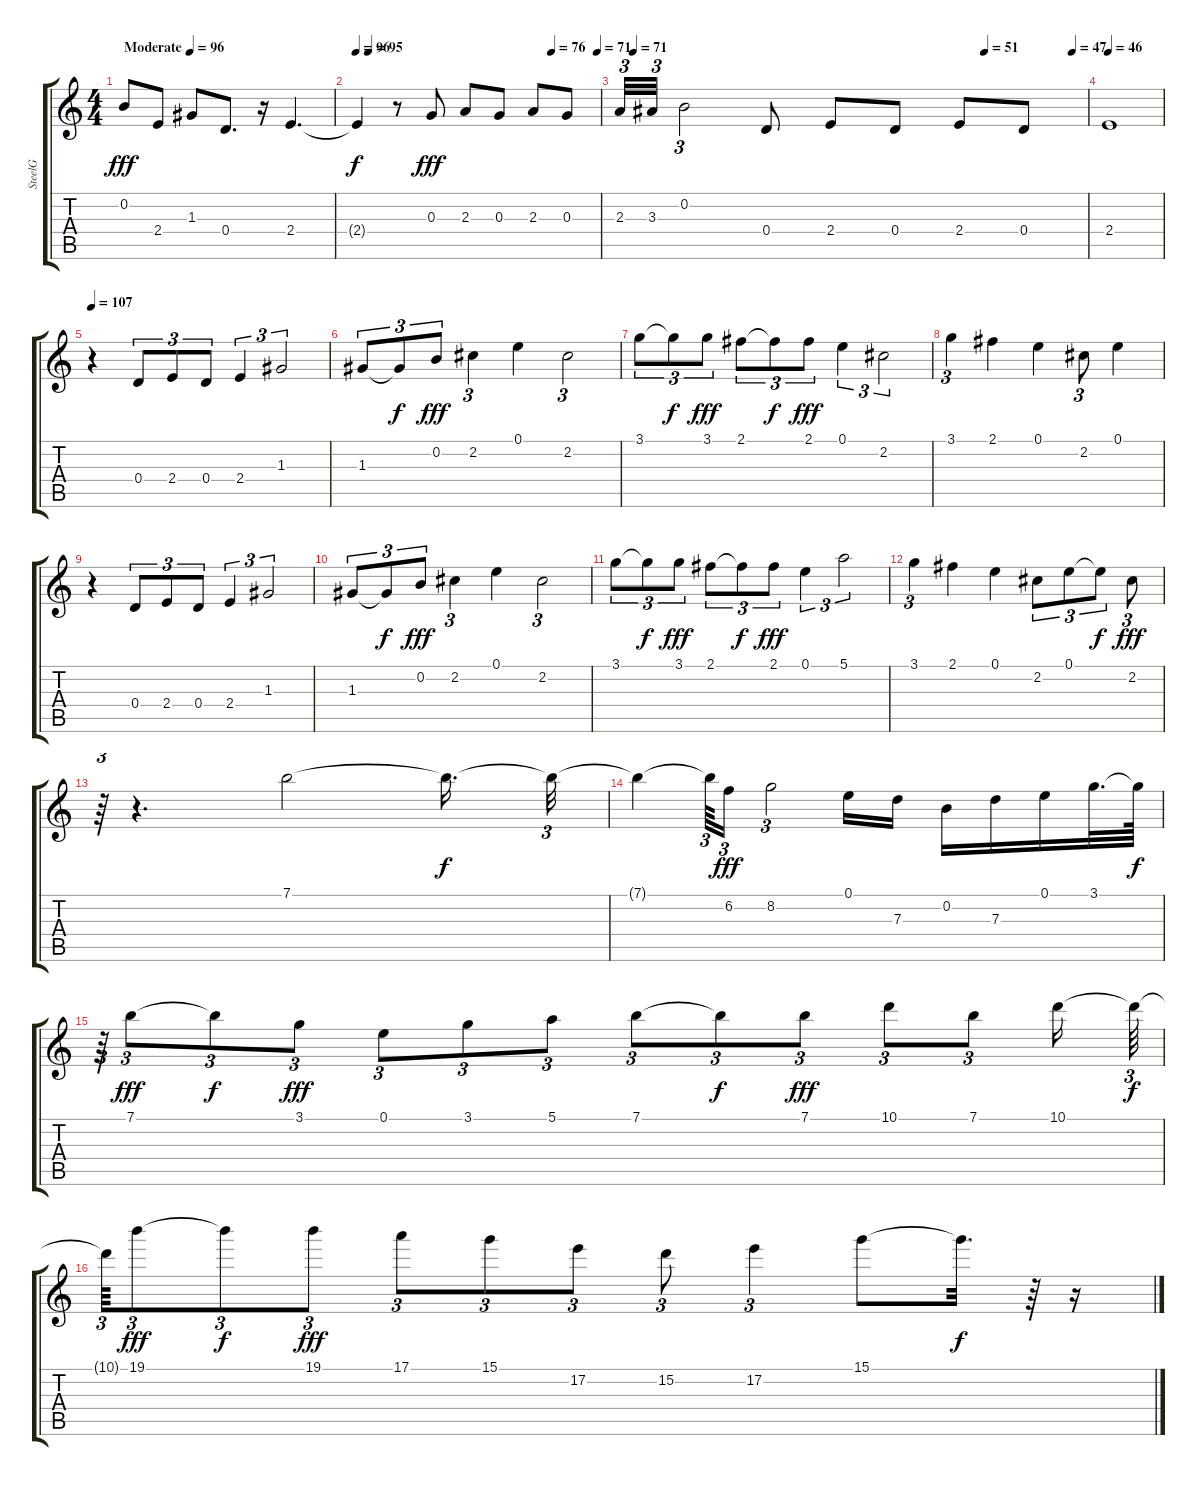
\track ("SteelG" "SteelG") {instrument acousticguitarsteel}
\staff {score tabs}
\tuning (E4 B3 G3 D3 A2 E2) {hide}
\ts (4 4)
\tempo (96 "Moderate")
\clef g2
\ks c
0.2.8{dy fff instrument acousticguitarsteel} 2.4.8 1.3.8 0.4.8{d} r.16 2.4.4{d} |
\tempo 96
\tempo (95 0.052083333333333336)
\tempo (76 0.8020833333333334)
\tempo (71 0.9895833333333334)
2.4{t}.4{dy f} r.8 0.3.8{dy fff} 2.3.8 0.3.8 2.3.8 0.3.8 |
\tempo (71 0.03125)
\tempo (51 0.78125)
\tempo (47 0.96875)
2.3.32{tu (3 2)} 3.3.32{tu (3 2)} 0.2.2{tu (3 2)} 0.4.8 2.4.8 0.4.8 2.4.8 0.4.8 |
\tempo 46
2.4.1 |
\tempo 107
r.4 0.4.8{tu (3 2)} 2.4.8{tu (3 2)} 0.4.8{tu (3 2)} 2.4.4{tu (3 2)} 1.3.2{tu (3 2)} |
1.3.8{tu (3 2)} 1.3{t}.8{tu (3 2) dy f} 0.2.8{tu (3 2) dy fff} 2.2.4{tu (3 2)} 0.1.4 2.2.2{tu (3 2)} |
3.1.8{tu (3 2)} 3.1{t}.8{tu (3 2) dy f} 3.1.8{tu (3 2) dy fff} 2.1.8{tu (3 2)} 2.1{t}.8{tu (3 2) dy f} 2.1.8{tu (3 2) dy fff} 0.1.4{tu (3 2)} 2.2.2{tu (3 2)} |
3.1.4{tu (3 2)} 2.1.4 0.1.4 2.2.8{tu (3 2)} 0.1.4 |
r.4 0.4.8{tu (3 2)} 2.4.8{tu (3 2)} 0.4.8{tu (3 2)} 2.4.4{tu (3 2)} 1.3.2{tu (3 2)} |
1.3.8{tu (3 2)} 1.3{t}.8{tu (3 2) dy f} 0.2.8{tu (3 2) dy fff} 2.2.4{tu (3 2)} 0.1.4 2.2.2{tu (3 2)} |
3.1.8{tu (3 2)} 3.1{t}.8{tu (3 2) dy f} 3.1.8{tu (3 2) dy fff} 2.1.8{tu (3 2)} 2.1{t}.8{tu (3 2) dy f} 2.1.8{tu (3 2) dy fff} 0.1.4{tu (3 2)} 5.1.2{tu (3 2)} |
3.1.4{tu (3 2)} 2.1.4 0.1.4 2.2.8{tu (3 2)} 0.1.8{tu (3 2)} 0.1{t}.8{tu (3 2) dy f} 2.2.8{tu (3 2) dy fff} |
r.64{tu (3 2)} r.4{d} 7.1.2 7.1{t}.16{d dy f} 7.1{t}.32{tu (3 2)} |
7.1{t}.4 7.1{t}.64{tu (3 2)} 6.2.16{tu (3 2) dy fff} 8.2.2{tu (3 2)} 0.1.16 7.3.16 0.2.16 7.3.16 0.1.16 3.1.32{d} 3.1{t}.64{dy f} |
r.64{tu (3 2)} 7.1.8{tu (3 2) dy fff} 7.1{t}.8{tu (3 2) dy f} 3.1.8{tu (3 2) dy fff} 0.1.8{tu (3 2)} 3.1.8{tu (3 2)} 5.1.8{tu (3 2)} 7.1.8{tu (3 2)} 7.1{t}.8{tu (3 2) dy f} 7.1.8{tu (3 2) dy fff} 10.1.8{tu (3 2)} 7.1.8{tu (3 2)} 10.1.16 10.1{t}.64{tu (3 2) dy f} |
10.1{t}.64{tu (3 2)} 19.1.8{tu (3 2) dy fff} 19.1{t}.8{tu (3 2) dy f} 19.1.8{tu (3 2) dy fff} 17.1.8{tu (3 2)} 15.1.8{tu (3 2)} 17.2.8{tu (3 2)} 15.2.8{tu (3 2)} 17.2.4{tu (3 2)} 15.1.8 15.1{t}.32{d dy f} r.64 r.16
